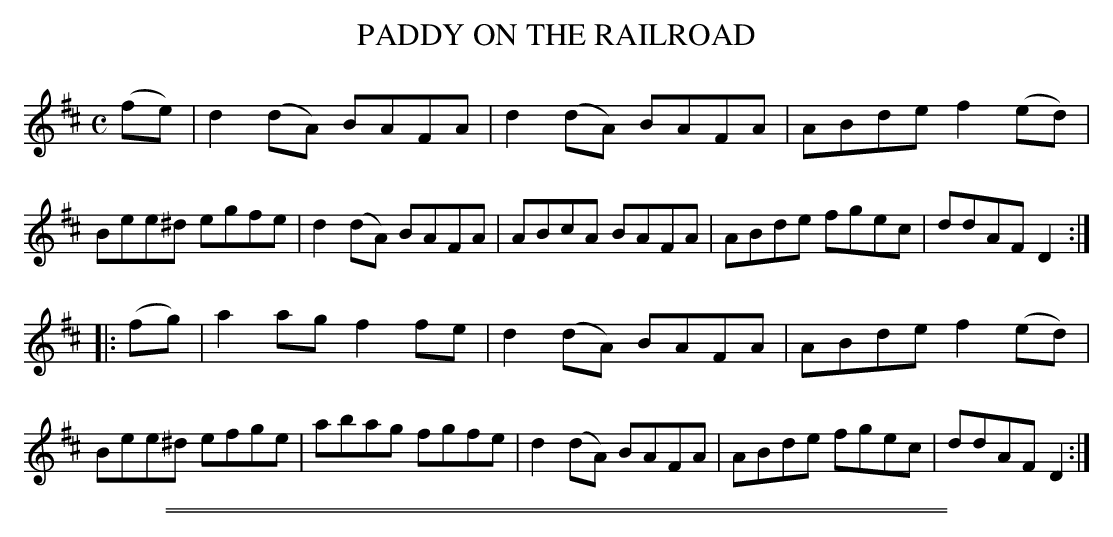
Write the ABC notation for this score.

X:1
T: PADDY ON THE RAILROAD
M: C
L: 1/8
K: D
(fe) |\
d2(dA) BAFA | d2(dA) BAFA |\
ABde f2(ed) | Bee^d egfe |\
d2(dA) BAFA | ABcA BAFA |\
ABde fgec | ddAF D2 :|
|: (fg) |\
a2ag f2fe | d2(dA) BAFA |\
ABde f2(ed) | Bee^d efge |\
abag fgfe | d2(dA) BAFA |\
ABde fgec | ddAF D2 :|
